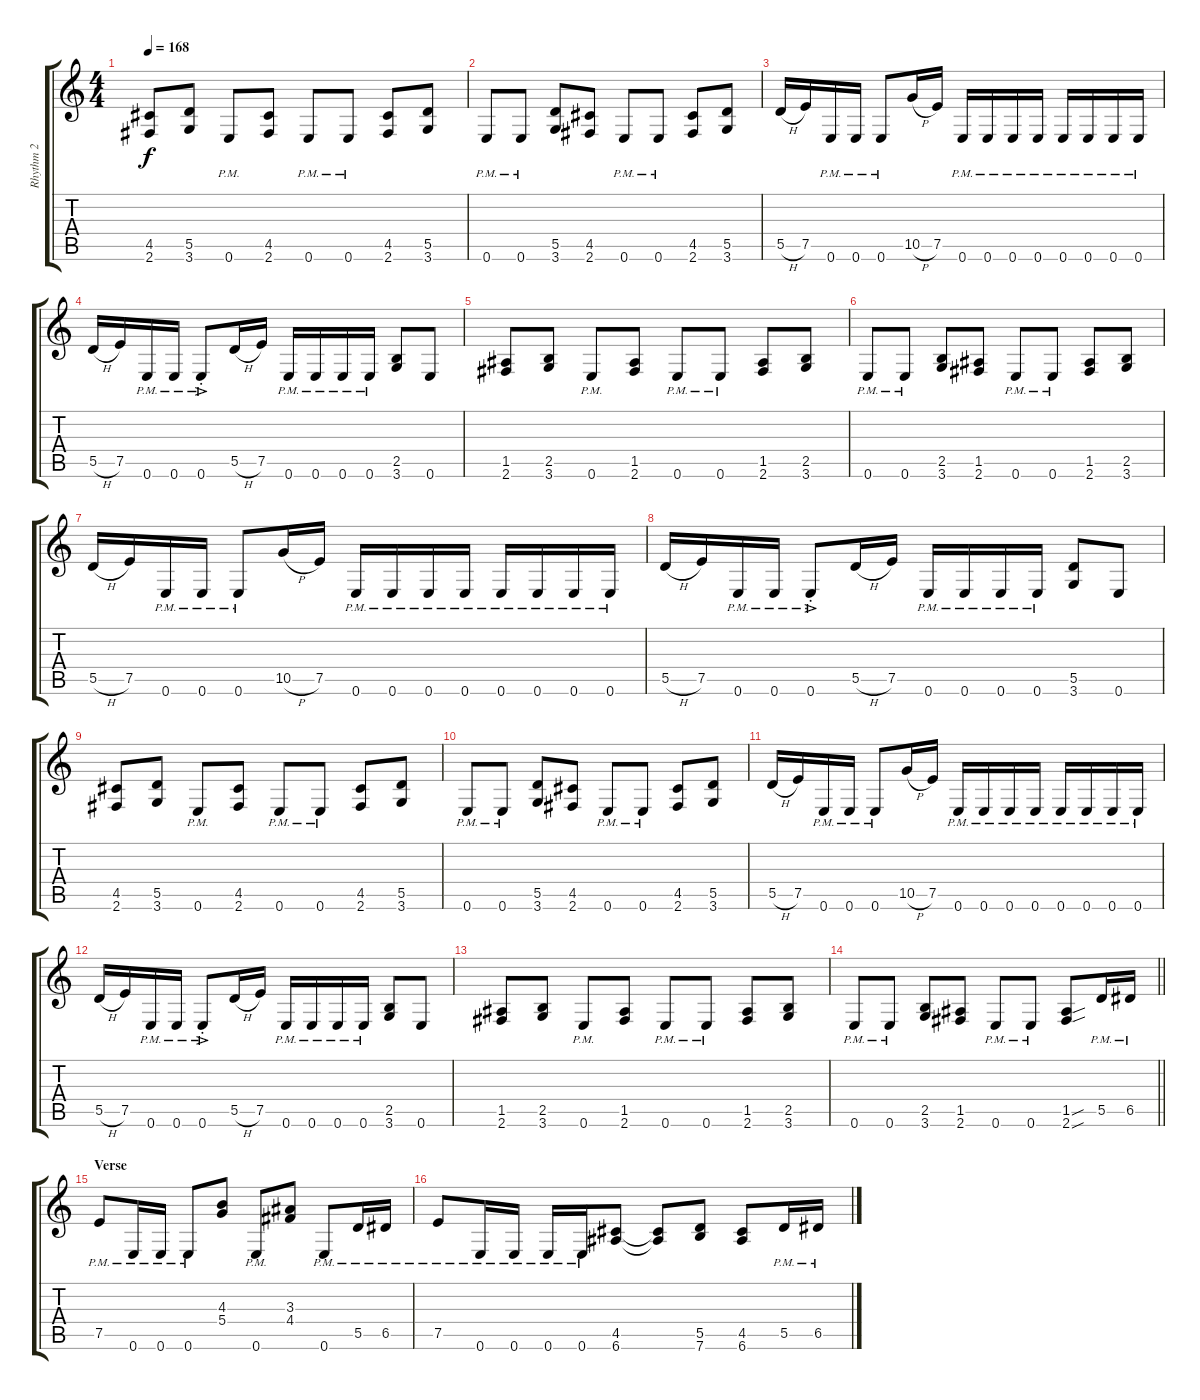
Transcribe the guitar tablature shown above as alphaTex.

\track ("Rhythm 2" "Rhythm 2") {instrument distortionguitar}
\staff {score tabs}
\tuning (E4 B3 G3 D3 A2 E2) {hide}
\ts (4 4)
\tempo 168
\clef g2
\ks c
(4.5 2.6).8{dy f} (5.5 3.6).8 0.6{pm}.8 (4.5 2.6).8 0.6{pm}.8 0.6{pm}.8 (4.5 2.6).8 (5.5 3.6).8 |
0.6{pm}.8 0.6{pm}.8 (5.5 3.6).8 (4.5 2.6).8 0.6{pm}.8 0.6{pm}.8 (4.5 2.6).8 (5.5 3.6).8 |
5.5{h}.16 7.5.16 0.6{pm}.16 0.6{pm}.16 0.6{pm}.8 10.5{h}.16 7.5.16 0.6{pm}.16 0.6{pm}.16 0.6{pm}.16 0.6{pm}.16 0.6{pm}.16 0.6{pm}.16 0.6{pm}.16 0.6{pm}.16 |
5.5{h}.16 7.5.16 0.6{pm}.16 0.6{pm}.16 0.6{ac pm st}.8 5.5{h}.16 7.5.16 0.6{pm}.16 0.6{pm}.16 0.6{pm}.16 0.6{pm}.16 (2.5 3.6).8 0.6.8 |
(1.5 2.6).8 (2.5 3.6).8 0.6{pm}.8 (1.5 2.6).8 0.6{pm}.8 0.6{pm}.8 (1.5 2.6).8 (2.5 3.6).8 |
0.6{pm}.8 0.6{pm}.8 (2.5 3.6).8 (1.5 2.6).8 0.6{pm}.8 0.6{pm}.8 (1.5 2.6).8 (2.5 3.6).8 |
5.5{h}.16 7.5.16 0.6{pm}.16 0.6{pm}.16 0.6{pm}.8 10.5{h}.16 7.5.16 0.6{pm}.16 0.6{pm}.16 0.6{pm}.16 0.6{pm}.16 0.6{pm}.16 0.6{pm}.16 0.6{pm}.16 0.6{pm}.16 |
5.5{h}.16 7.5.16 0.6{pm}.16 0.6{pm}.16 0.6{ac pm st}.8 5.5{h}.16 7.5.16 0.6{pm}.16 0.6{pm}.16 0.6{pm}.16 0.6{pm}.16 (5.5 3.6).8 0.6.8 |
(4.5 2.6).8 (5.5 3.6).8 0.6{pm}.8 (4.5 2.6).8 0.6{pm}.8 0.6{pm}.8 (4.5 2.6).8 (5.5 3.6).8 |
0.6{pm}.8 0.6{pm}.8 (5.5 3.6).8 (4.5 2.6).8 0.6{pm}.8 0.6{pm}.8 (4.5 2.6).8 (5.5 3.6).8 |
5.5{h}.16 7.5.16 0.6{pm}.16 0.6{pm}.16 0.6{pm}.8 10.5{h}.16 7.5.16 0.6{pm}.16 0.6{pm}.16 0.6{pm}.16 0.6{pm}.16 0.6{pm}.16 0.6{pm}.16 0.6{pm}.16 0.6{pm}.16 |
5.5{h}.16 7.5.16 0.6{pm}.16 0.6{pm}.16 0.6{ac pm st}.8 5.5{h}.16 7.5.16 0.6{pm}.16 0.6{pm}.16 0.6{pm}.16 0.6{pm}.16 (2.5 3.6).8 0.6.8 |
(1.5 2.6).8 (2.5 3.6).8 0.6{pm}.8 (1.5 2.6).8 0.6{pm}.8 0.6{pm}.8 (1.5 2.6).8 (2.5 3.6).8 |
\barLineRight lightlight
0.6{pm}.8 0.6{pm}.8 (2.5 3.6).8 (1.5 2.6).8 0.6{pm}.8 0.6{pm}.8 (1.5{sou} 2.6{sou}).8 5.5{pm}.16 6.5{pm}.16 |
\section ("" "Verse")
7.5{pm}.8 0.6{pm}.16 0.6{pm}.16 0.6{pm}.8 (4.3 5.4).8 0.6{pm}.8 (3.3 4.4).8 0.6{pm}.8 5.5{pm}.16 6.5{pm}.16 |
7.5{pm}.8 0.6{pm}.16 0.6{pm}.16 0.6{pm}.16 0.6{pm}.16 (4.5 6.6).8 (4.5{t} 6.6{t}).8 (5.5 7.6).8 (4.5 6.6).8 5.5{pm}.16 6.5{pm}.16
